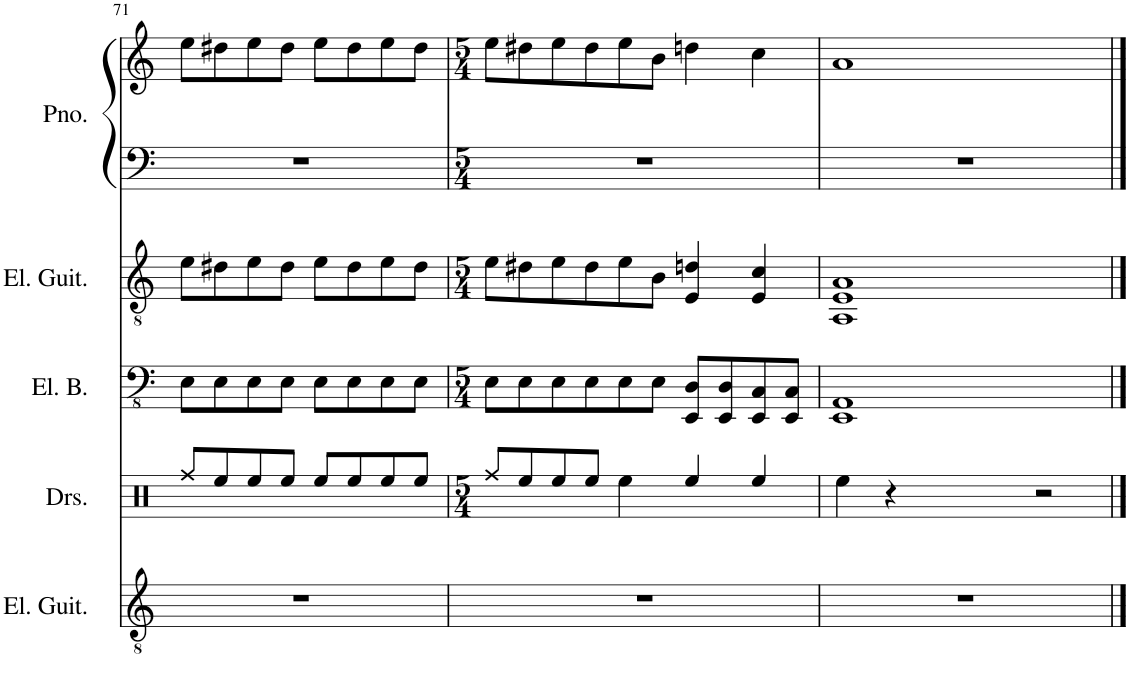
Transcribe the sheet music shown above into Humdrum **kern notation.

**kern	**kern	**kern	**kern	**kern	**kern
*part5	*part4	*part3	*part2	*part1	*part1
*staff6	*staff5	*staff4	*staff3	*staff2	*staff1
*I"Electric Guitar	*I"Drumset	*I"Electric Bass	*I"Electric Guitar	*I"Piano	*
*I'El. Guit.	*I'Drs.	*I'El. B.	*I'El. Guit.	*I'Pno.	*
!!LO:PB:g=z
*clefGv2	*clefX	*clefFv4	*clefGv2	*clefF4	*clefG2
*k[]	*k[]	*k[]	*k[]	*k[]	*k[]
*M4/4	*M4/4	*M4/4	*M4/4	*M4/4	*M4/4
=71	=71	=71	=71	=71	=71
1r	8Rff/L	8EE\L	8e\L	1r	8ee\L
.	8Ree/	8EE\	8d#X\	.	8dd#X\
.	8Ree/	8EE\	8e\	.	8ee\
.	8Ree/J	8EE\J	8d#\J	.	8dd#\J
.	8Ree/L	8EE\L	8e\L	.	8ee\L
.	8Ree/	8EE\	8d#\	.	8dd#\
.	8Ree/	8EE\	8e\	.	8ee\
.	8Ree/J	8EE\J	8d#\J	.	8dd#\J
=72	=72	=72	=72	=72	=72
*	*M5/4	*M5/4	*M5/4	*M5/4	*M5/4
1r	8Rff/L	8EE\L	8e\L	4%5r	8ee\L
.	8Ree/	8EE\	8d#X\	.	8dd#X\
.	8Ree/	8EE\	8e\	.	8ee\
.	8Ree/J	8EE\	8d#\	.	8dd#\
.	4Ree\	8EE\	8e\	.	8ee\
.	.	8EE\J	8B\J	.	8b\J
.	4Ree/	8EEE/ 8DD/L	4E/ 4dn/	.	4ddn\
.	.	8EEE/ 8DD/	.	.	.
4ryy	4Ree/	8EEE/ 8CC/	4E/ 4c/	.	4cc\
.	.	8EEE/ 8CC/J	.	.	.
=73	=73	=73	=73	=73	=73
1r	4Ree\	1EEE 1AAA	1AA 1E 1A	4%5r	1a
.	4r	.	.	.	.
.	2r	.	.	.	.
4ryy	4ryy	4ryy	4ryy	.	4ryy
==	==	==	==	==	==
*-	*-	*-	*-	*-	*-
